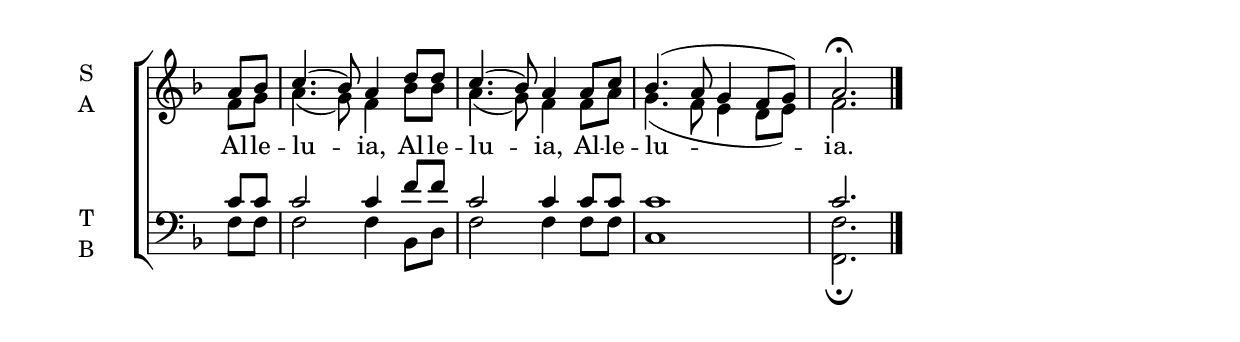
\version "2.18.2"

global = {
  \time 4/4 % Not used, Time_signature_engraver is removed from layout
  \key f \major
}

verseOne = \lyricmode {
   Al -- le -- lu -- ia,
   Al -- le -- lu -- ia,
   Al -- le -- lu -- ia.
}

soprano = \relative a' {
  % Ritardando spanning several notes use '\startTextSpan' and \stopTextSpan
  \global % Leave these here for key to display
  \partial 4
  a8 bes c4.( bes8) a4
  d8 d c4.( bes8) a4
  a8 c bes4.( a8 g4 f8 g) a2. \fermata \bar"|."
}

alto = \relative f' {
  \global % Leave these here for key to display
  \partial 4 f8 g a4.( g8) f4
  bes8 bes a4.( g8) f4
  f8 a g4.( f8 e4 d8 e) f2.
}

tenor = \relative c' {
  \global % Leave these here for key to display
  \partial 4 c8 c c2 c4
  f8 f c2 c4
  c8 c c1 c2.
}


bass = \relative c {
  \global % Leave these here for key to display
  \partial 4 f8 f f2 f4
  bes,8 d f2 f4
  f8 f c1 <f f,>2. \fermata
}

\score {
  \new ChoirStaff <<
    \new Staff \with {
      midiInstrument = "choir aahs"
      instrumentName = \markup \center-column { S A }
    } <<
      \new Voice = "soprano" { \voiceOne \soprano }
      \new Voice = "alto" { \voiceTwo \alto }
    >>
    \new Lyrics \with {
      \override VerticalAxisGroup #'staff-affinity = #CENTER
    } \lyricsto "soprano" \verseOne

    \new Staff \with {
      midiInstrument = "choir aahs"
      instrumentName = \markup \center-column { T B }
    } <<
      \clef bass
      \new Voice = "tenor" { \voiceOne \tenor }
      \new Voice = "bass" { \voiceTwo \bass }
    >>
  >>
  \layout {
    \context {
      \Staff
      \remove "Time_signature_engraver"
    }
    \context {
      \Score
      \omit BarNumber
    }
  }
  \midi { \tempo 4 = 120
          \context {
            \Voice
            \remove "Dynamic_performer"
    }
  }
}
